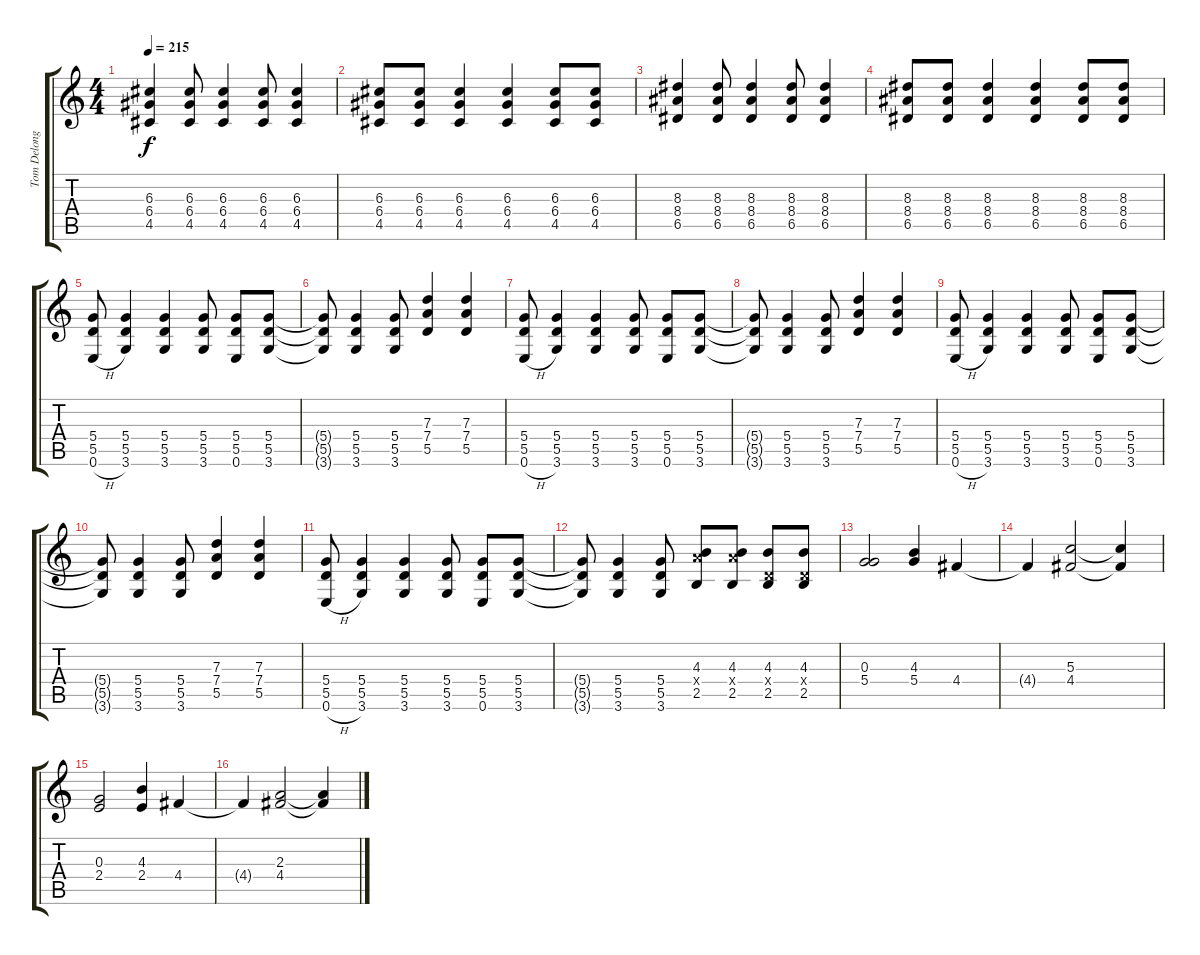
\track ("Tom Delonge (Guitar)" "Tom Delong") {instrument overdrivenguitar}
\staff {score tabs}
\tuning (E4 B3 G3 D3 A2 E2) {hide}
\ts (4 4)
\tempo 215
\clef g2
\ks c
(6.3 6.4 4.5).4{dy f} (6.3 6.4 4.5).8 (6.3 6.4 4.5).4 (6.3 6.4 4.5).8 (6.3 6.4 4.5).4 |
(6.3 6.4 4.5).8 (6.3 6.4 4.5).8 (6.3 6.4 4.5).4 (6.3 6.4 4.5).4 (6.3 6.4 4.5).8 (6.3 6.4 4.5).8 |
(8.3 8.4 6.5).4 (8.3 8.4 6.5).8 (8.3 8.4 6.5).4 (8.3 8.4 6.5).8 (8.3 8.4 6.5).4 |
(8.3 8.4 6.5).8 (8.3 8.4 6.5).8 (8.3 8.4 6.5).4 (8.3 8.4 6.5).4 (8.3 8.4 6.5).8 (8.3 8.4 6.5).8 |
(5.4 5.5 0.6{h}).8 (5.4 5.5 3.6).4 (5.4 5.5 3.6).4 (5.4 5.5 3.6).8 (5.4 5.5 0.6).8 (5.4 5.5 3.6).8 |
(5.4{t} 5.5{t} 3.6{t}).8 (5.4 5.5 3.6).4 (5.4 5.5 3.6).8 (7.3 7.4 5.5).4 (7.3 7.4 5.5).4 |
(5.4 5.5 0.6{h}).8 (5.4 5.5 3.6).4 (5.4 5.5 3.6).4 (5.4 5.5 3.6).8 (5.4 5.5 0.6).8 (5.4 5.5 3.6).8 |
(5.4{t} 5.5{t} 3.6{t}).8 (5.4 5.5 3.6).4 (5.4 5.5 3.6).8 (7.3 7.4 5.5).4 (7.3 7.4 5.5).4 |
(5.4 5.5 0.6{h}).8 (5.4 5.5 3.6).4 (5.4 5.5 3.6).4 (5.4 5.5 3.6).8 (5.4 5.5 0.6).8 (5.4 5.5 3.6).8 |
(5.4{t} 5.5{t} 3.6{t}).8 (5.4 5.5 3.6).4 (5.4 5.5 3.6).8 (7.3 7.4 5.5).4 (7.3 7.4 5.5).4 |
(5.4 5.5 0.6{h}).8 (5.4 5.5 3.6).4 (5.4 5.5 3.6).4 (5.4 5.5 3.6).8 (5.4 5.5 0.6).8 (5.4 5.5 3.6).8 |
(5.4{t} 5.5{t} 3.6{t}).8 (5.4 5.5 3.6).4 (5.4 5.5 3.6).8 (4.3 7.4{x} 2.5).8 (4.3 7.4{x} 2.5).8 (4.3 0.4{x} 2.5).8 (4.3 0.4{x} 2.5).8 |
(0.3 5.4).2{volume 13 instrument acousticguitarsteel} (4.3 5.4).4 4.4.4 |
4.4{t}.4 (5.3 4.4).2 (5.3{t} 4.4{t}).4 |
(0.3 2.4).2 (4.3 2.4).4 4.4.4 |
4.4{t}.4 (2.3 4.4).2 (2.3{t} 4.4{t}).4
